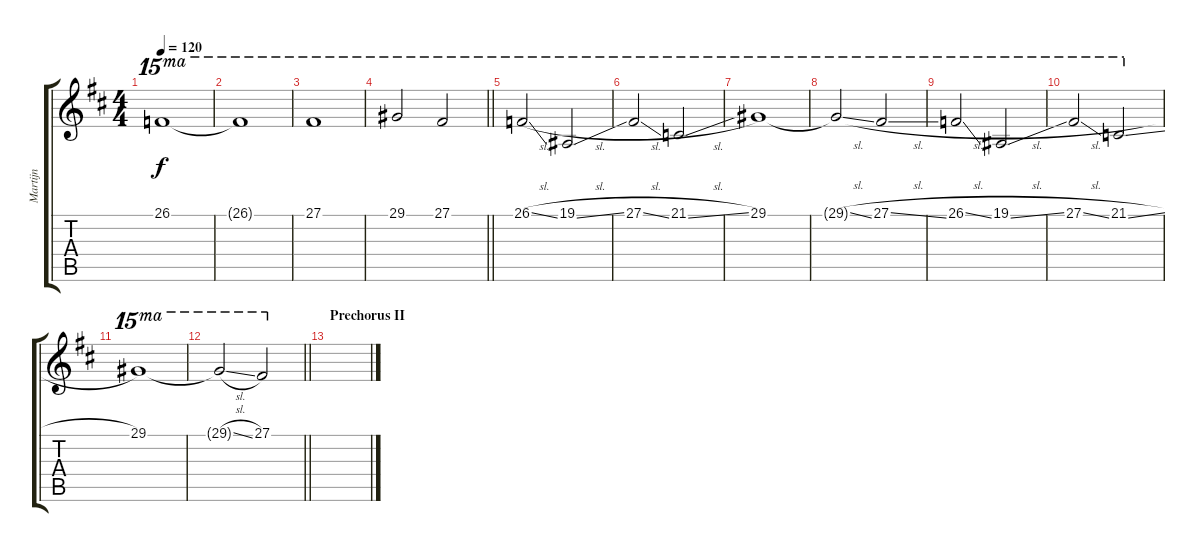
\track ("Martijn" "Martijn") {instrument choiraahs}
\staff {score tabs}
\tuning (Eb4 Bb3 Gb3 Db3 Ab2 Eb2) {hide}
\ts (4 4)
\tempo 120
\clef g2
\ks bminor
26.1.1{ot 15ma dy f} |
26.1{t}.1{ot 15ma} |
27.1.1{ot 15ma} |
\barLineRight lightlight
29.1.2{ot 15ma} 27.1.2{ot 15ma} |
26.1{sl}.2{ot 15ma} 19.1{sl}.2{ot 15ma} |
27.1{sl}.2{ot 15ma} 21.1{sl}.2{ot 15ma} |
29.1.1{ot 15ma} |
29.1{sl t}.2{ot 15ma} 27.1{sl}.2{ot 15ma} |
26.1{sl}.2{ot 15ma} 19.1{sl}.2{ot 15ma} |
27.1{sl}.2{ot 15ma} 21.1{sl}.2{ot 15ma} |
29.1.1{ot 15ma} |
\barLineRight lightlight
29.1{sl t}.2{ot 15ma} 27.1.2{ot 15ma} |
\section ("" "Prechorus II")
